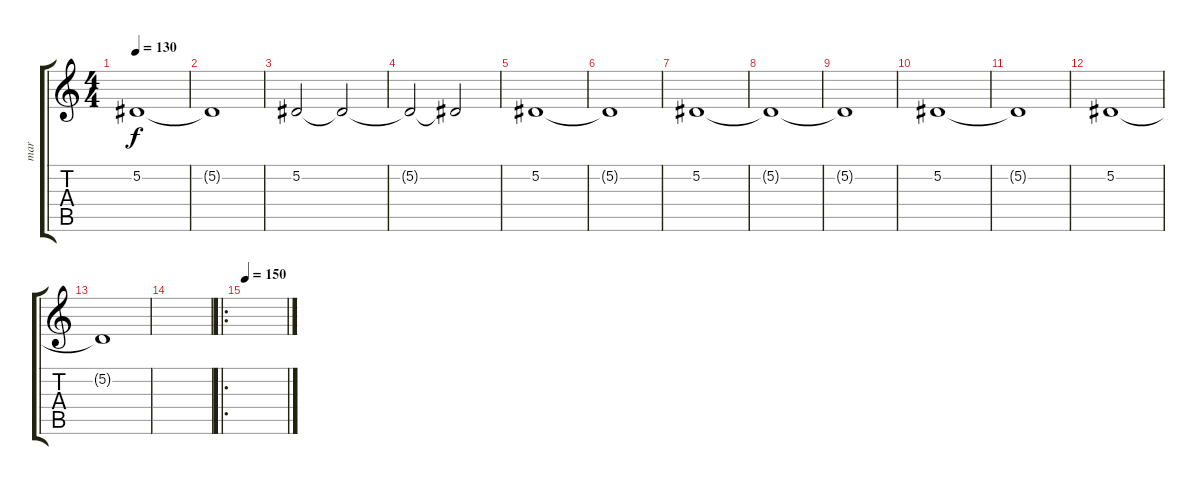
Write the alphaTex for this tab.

\track ("mar" "mar") {instrument seashore}
\staff {score tabs}
\tuning (Eb4 Bb3 Gb3 Db3 Ab2 Eb2) {hide}
\ts (4 4)
\tempo 130
\clef g2
\ks c
5.2{t}.1{dy f} |
5.2{t}.1 |
5.2.2 5.2{t}.2 |
5.2{t}.2 5.2{t}.2 |
5.2.1 |
5.2{t}.1 |
5.2.1 |
5.2{t}.1 |
5.2{t}.1 |
5.2.1 |
5.2{t}.1 |
5.2.1 |
5.2{t}.1 |
|
\ro
\tempo 150
